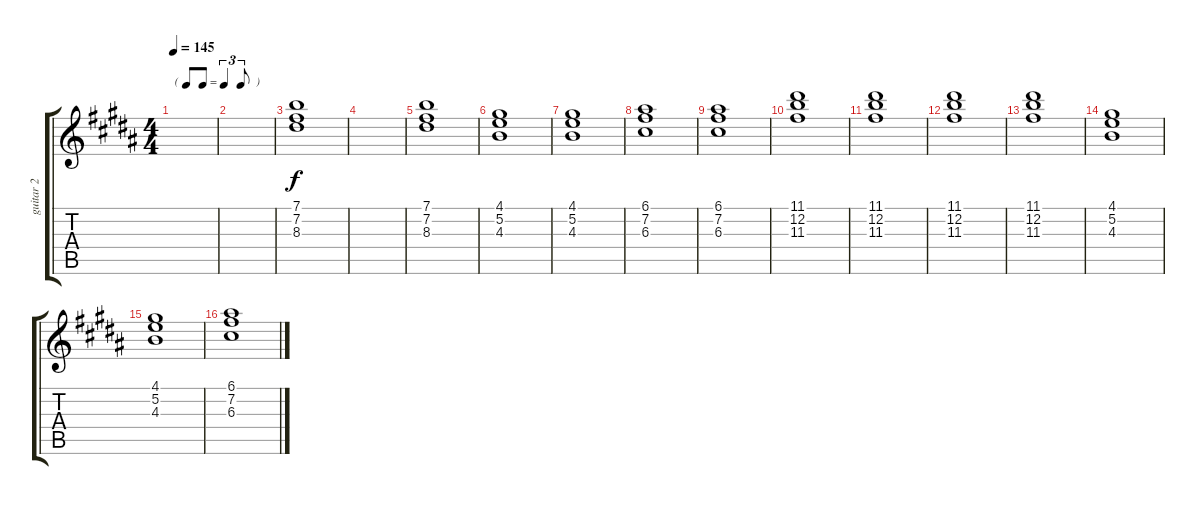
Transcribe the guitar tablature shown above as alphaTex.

\track ("guitar 2" "guitar 2") {instrument overdrivenguitar}
\staff {score tabs}
\tuning (E4 B3 G3 D3 A2 E2) {hide}
\ts (4 4)
\tf triplet8th
\tempo 145
\clef g2
\ks b
|
|
(7.1 7.2 8.3).1{instrument electricguitarjazz} |
|
(7.1 7.2 8.3).1 |
(4.1 5.2 4.3).1 |
(4.1 5.2 4.3).1 |
(6.1 7.2 6.3).1 |
(6.1 7.2 6.3).1 |
(11.1 12.2 11.3).1 |
(11.1 12.2 11.3).1 |
(11.1 12.2 11.3).1 |
(11.1 12.2 11.3).1 |
(4.1 5.2 4.3).1 |
(4.1 5.2 4.3).1 |
(6.1 7.2 6.3).1
